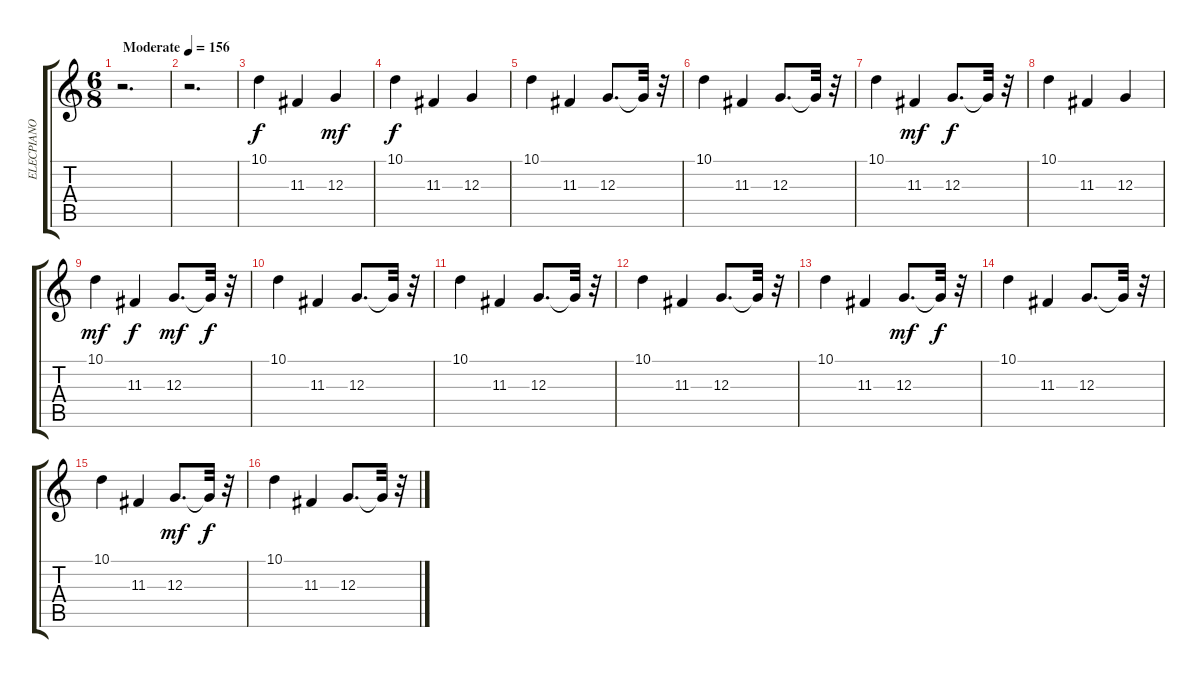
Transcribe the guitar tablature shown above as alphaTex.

\track ("ELECPIANO" "ELECPIANO") {instrument electricpiano2}
\staff {score tabs}
\tuning (E4 B3 G3 D3 A2 E2) {hide}
\ts (6 8)
\tempo (156 "Moderate")
\clef g2
\ks c
r.2{d dy f instrument electricpiano2} |
r.2{d} |
10.1.4{balance 4} 11.3.4 12.3.4{dy mf} |
10.1.4{dy f} 11.3.4 12.3.4 |
10.1.4 11.3.4 12.3.8{d} 12.3{t}.32 r.32 |
10.1.4 11.3.4 12.3.8{d} 12.3{t}.32 r.32 |
10.1.4 11.3.4{dy mf} 12.3.8{d dy f} 12.3{t}.32 r.32 |
10.1.4 11.3.4 12.3.4 |
10.1.4{dy mf} 11.3.4{dy f} 12.3.8{d dy mf} 12.3{t}.32{dy f} r.32 |
10.1.4 11.3.4 12.3.8{d} 12.3{t}.32 r.32 |
10.1.4 11.3.4 12.3.8{d} 12.3{t}.32 r.32 |
10.1.4 11.3.4 12.3.8{d} 12.3{t}.32 r.32 |
10.1.4 11.3.4 12.3.8{d dy mf} 12.3{t}.32{dy f} r.32 |
10.1.4 11.3.4 12.3.8{d} 12.3{t}.32 r.32 |
10.1.4 11.3.4 12.3.8{d dy mf} 12.3{t}.32{dy f} r.32 |
10.1.4 11.3.4 12.3.8{d} 12.3{t}.32 r.32
